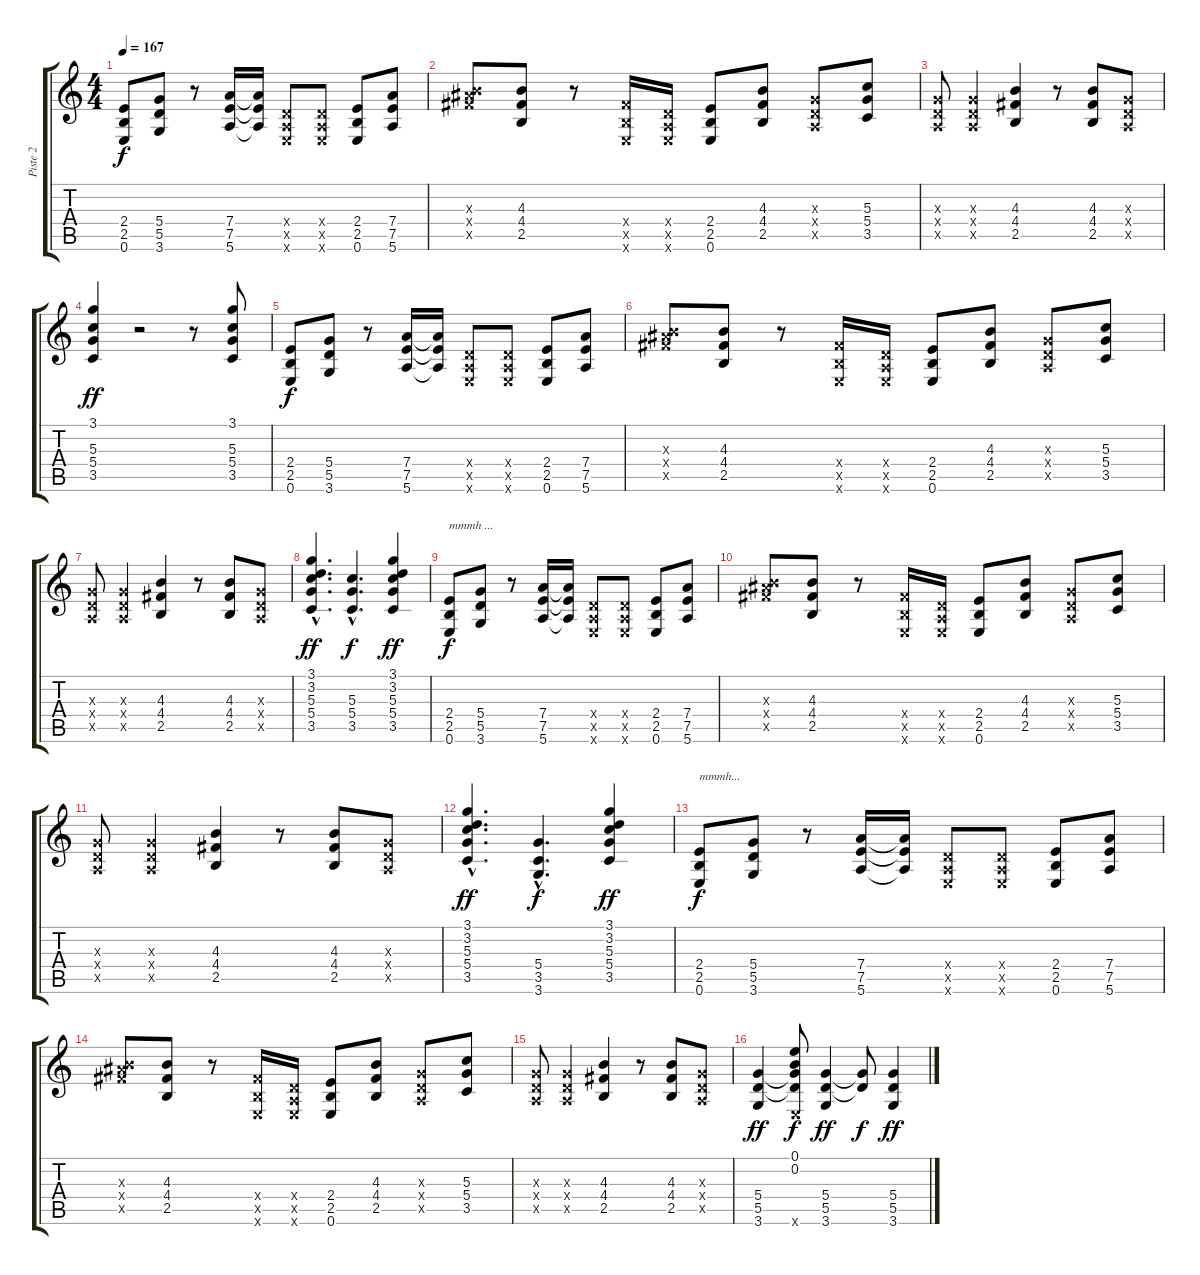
\track ("Piste 2" "Piste 2") {instrument overdrivenguitar}
\staff {score tabs}
\tuning (E4 B3 G3 D3 A2 E2) {hide}
\ts (4 4)
\tempo 167
\clef g2
\ks c
(2.4 2.5 0.6).8{dy f volume 10} (5.4 5.5 3.6).8 r.8 (7.4 7.5 5.6).16 (7.4{t} 7.5{t} 5.6{t}).16 (0.4{x} 0.5{x} 0.6{x}).8 (0.4{x} 0.5{x} 0.6{x}).8 (2.4 2.5 0.6).8 (7.4 7.5 5.6).8 |
(3.3{x} 9.4{x} 9.5{x}).8 (4.3 4.4 2.5).8 r.8 (4.4{x} 2.5{x} 0.6{x}).16 (0.4{x} 0.5{x} 0.6{x}).16 (2.4 2.5 0.6).8 (4.3 4.4 2.5).8 (0.3{x} 0.4{x} 0.5{x}).8 (5.3 5.4 3.5).8 |
(0.3{x} 0.4{x} 0.5{x}).8 (0.3{x} 0.4{x} 0.5{x}).4 (4.3 4.4 2.5).4 r.8 (4.3 4.4 2.5).8 (0.3{x} 0.4{x} 0.5{x}).8 |
(3.1 5.3 5.4 3.5).4{dy ff volume 3} r.2 r.8 (3.1 5.3 5.4 3.5).8 |
(2.4 2.5 0.6).8{dy f volume 10} (5.4 5.5 3.6).8 r.8 (7.4 7.5 5.6).16 (7.4{t} 7.5{t} 5.6{t}).16 (0.4{x} 0.5{x} 0.6{x}).8 (0.4{x} 0.5{x} 0.6{x}).8 (2.4 2.5 0.6).8 (7.4 7.5 5.6).8 |
(3.3{x} 9.4{x} 9.5{x}).8 (4.3 4.4 2.5).8 r.8 (4.4{x} 2.5{x} 0.6{x}).16 (0.4{x} 0.5{x} 0.6{x}).16 (2.4 2.5 0.6).8 (4.3 4.4 2.5).8 (0.3{x} 0.4{x} 0.5{x}).8 (5.3 5.4 3.5).8 |
(0.3{x} 0.4{x} 0.5{x}).8 (0.3{x} 0.4{x} 0.5{x}).4 (4.3 4.4 2.5).4 r.8 (4.3 4.4 2.5).8 (0.3{x} 0.4{x} 0.5{x}).8 |
(3.1{hac} 3.2{hac} 5.3{hac} 5.4{hac} 3.5{hac}).4{d dy ff} (5.3{hac} 5.4{hac} 3.5{hac}).4{d dy f} (3.1 3.2 5.3 5.4 3.5).4{dy ff} |
(2.4 2.5 0.6).8{txt "mmmh ..." dy f} (5.4 5.5 3.6).8 r.8 (7.4 7.5 5.6).16 (7.4{t} 7.5{t} 5.6{t}).16 (0.4{x} 0.5{x} 0.6{x}).8 (0.4{x} 0.5{x} 0.6{x}).8 (2.4 2.5 0.6).8 (7.4 7.5 5.6).8 |
(3.3{x} 9.4{x} 9.5{x}).8 (4.3 4.4 2.5).8 r.8 (4.4{x} 2.5{x} 0.6{x}).16 (0.4{x} 0.5{x} 0.6{x}).16 (2.4 2.5 0.6).8 (4.3 4.4 2.5).8 (0.3{x} 0.4{x} 0.5{x}).8 (5.3 5.4 3.5).8 |
(0.3{x} 0.4{x} 0.5{x}).8 (0.3{x} 0.4{x} 0.5{x}).4 (4.3 4.4 2.5).4 r.8 (4.3 4.4 2.5).8 (0.3{x} 0.4{x} 0.5{x}).8 |
(3.1{hac} 3.2{hac} 5.3{hac} 5.4{hac} 3.5{hac}).4{d dy ff} (5.4{hac} 3.5{hac} 3.6{hac}).4{d dy f} (3.1 3.2 5.3 5.4 3.5).4{dy ff} |
(2.4 2.5 0.6).8{txt "mmmh..." dy f volume 10} (5.4 5.5 3.6).8 r.8 (7.4 7.5 5.6).16 (7.4{t} 7.5{t} 5.6{t}).16 (0.4{x} 0.5{x} 0.6{x}).8 (0.4{x} 0.5{x} 0.6{x}).8 (2.4 2.5 0.6).8 (7.4 7.5 5.6).8 |
(3.3{x} 9.4{x} 9.5{x}).8 (4.3 4.4 2.5).8 r.8 (4.4{x} 2.5{x} 0.6{x}).16 (0.4{x} 0.5{x} 0.6{x}).16 (2.4 2.5 0.6).8 (4.3 4.4 2.5).8 (0.3{x} 0.4{x} 0.5{x}).8 (5.3 5.4 3.5).8 |
(0.3{x} 0.4{x} 0.5{x}).8 (0.3{x} 0.4{x} 0.5{x}).4 (4.3 4.4 2.5).4 r.8 (4.3 4.4 2.5).8 (0.3{x} 0.4{x} 0.5{x}).8 |
(5.4 5.5 3.6).4{dy ff volume 3} (0.1 0.2 5.4{t} 5.5{t} 0.6{x}).8{dy f} (5.4 5.5 3.6).4{dy ff} (5.4{t} 5.5{t}).8{dy f} (5.4 5.5 3.6).4{dy ff}
